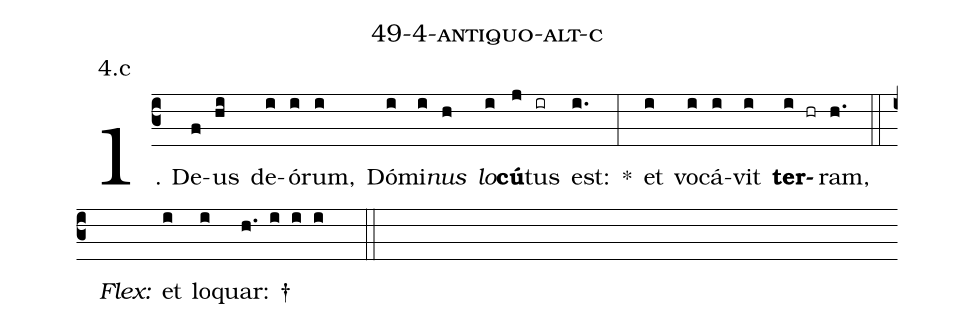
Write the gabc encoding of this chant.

name: 49-4-antiquo-alt-c;
annotation: 4.c;
%%
(c3)1. De(f)us(hi) de(i)ó(i)rum,(i) Dó(i)mi(i)<i>nus</i>(h) <i>lo</i>(i)<b>cú</b>(j)tus(ir) est:(i.) *(:) et(i) vo(i)cá(i)vit(i) <b>ter</b>(i hr)ram,(h.) (::)
<i>Flex:</i>()  et(i) lo(i)quar: †(h. i i i  ::)
